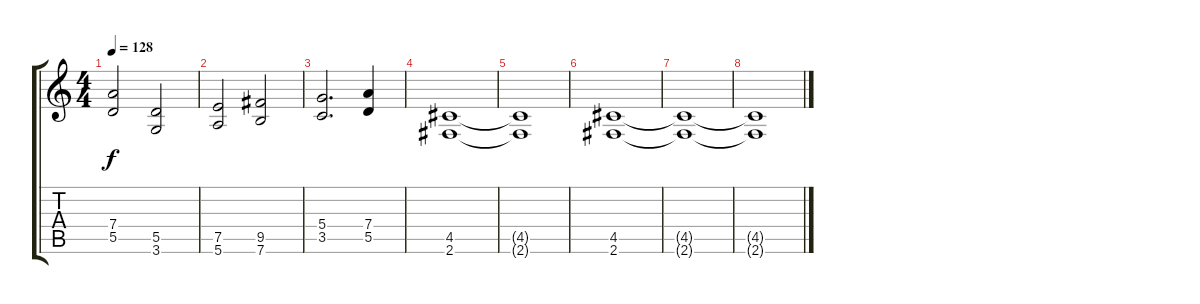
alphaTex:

\track "" {instrument distortionguitar}
\staff {score tabs}
\tuning (E4 B3 G3 D3 A2 E2) {hide}
\ts (4 4)
\tempo 128
\clef g2
\ks c
(7.4 5.5).2{dy f} (5.5 3.6).2 |
(7.5 5.6).2 (9.5 7.6).2 |
(5.4 3.5).2{d} (7.4 5.5).4 |
(4.5 2.6).1 |
(4.5{t} 2.6{t}).1 |
(4.5 2.6).1{txt ""} |
(4.5{t} 2.6{t}).1 |
(4.5{t} 2.6{t}).1
